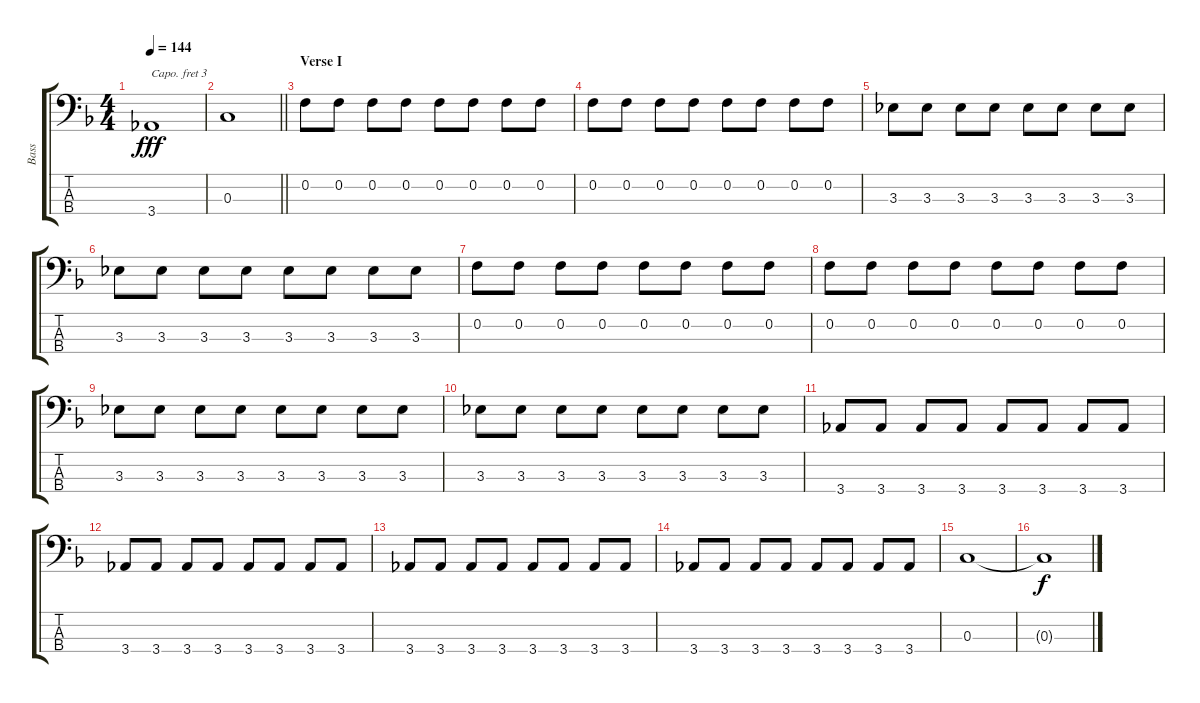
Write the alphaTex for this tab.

\track ("Bass" "Bass") {instrument electricbassfinger}
\staff {score tabs}
\capo 3
\tuning (G2 D2 A1 D1) {hide}
\ts (4 4)
\tempo 144
\clef f4
\ks f
3.4.1{dy fff} |
\barLineRight lightlight
0.3.1 |
\section ("" "Verse I")
0.2.8 0.2.8 0.2.8 0.2.8 0.2.8 0.2.8 0.2.8 0.2.8 |
0.2.8 0.2.8 0.2.8 0.2.8 0.2.8 0.2.8 0.2.8 0.2.8 |
3.3.8 3.3.8 3.3.8 3.3.8 3.3.8 3.3.8 3.3.8 3.3.8 |
3.3.8 3.3.8 3.3.8 3.3.8 3.3.8 3.3.8 3.3.8 3.3.8 |
0.2.8 0.2.8 0.2.8 0.2.8 0.2.8 0.2.8 0.2.8 0.2.8 |
0.2.8 0.2.8 0.2.8 0.2.8 0.2.8 0.2.8 0.2.8 0.2.8 |
3.3.8 3.3.8 3.3.8 3.3.8 3.3.8 3.3.8 3.3.8 3.3.8 |
3.3.8 3.3.8 3.3.8 3.3.8 3.3.8 3.3.8 3.3.8 3.3.8 |
3.4.8 3.4.8 3.4.8 3.4.8 3.4.8 3.4.8 3.4.8 3.4.8 |
3.4.8 3.4.8 3.4.8 3.4.8 3.4.8 3.4.8 3.4.8 3.4.8 |
3.4.8 3.4.8 3.4.8 3.4.8 3.4.8 3.4.8 3.4.8 3.4.8 |
3.4.8 3.4.8 3.4.8 3.4.8 3.4.8 3.4.8 3.4.8 3.4.8 |
0.3.1 |
0.3{t}.1{dy f}
